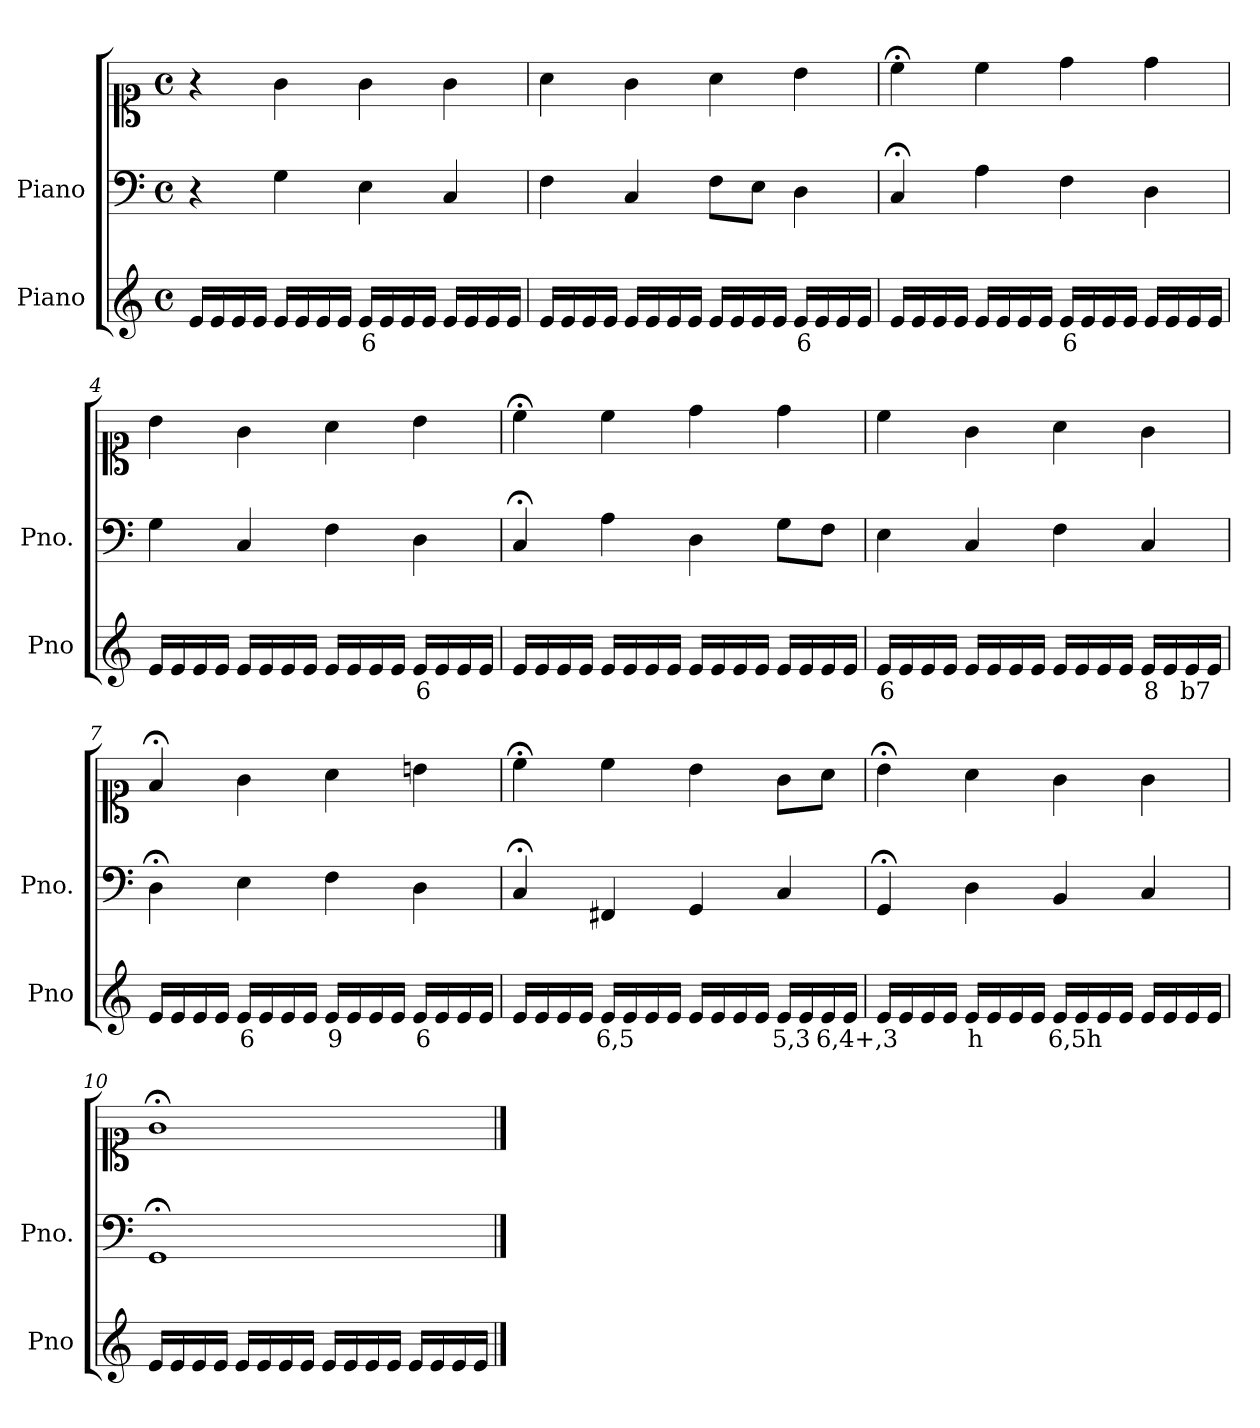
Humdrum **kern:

**kern	**text	**kern	**kern
*part2	*part2	*part1	*part1
*staff3	*staff3	*staff2	*staff1
*I"Piano	*	*I"Piano	*
*I'Pno	*	*I'Pno.	*
*clefG2	*	*clefF4	*clefC1
*k[]	*	*k[]	*k[]
*M4/4	*	*M4/4	*M4/4
*met(c)	*	*met(c)	*met(c)
=1	=1	=1	=1
16e/LL	.	4r	4r
16e/	.	.	.
16e/	.	.	.
16e/JJ	.	.	.
16e/LL	.	4G\	4g\
16e/	.	.	.
16e/	.	.	.
16e/JJ	.	.	.
!	!LO:LY:b	!	!
16e/LL	6	4E\	4g\
16e/	.	.	.
16e/	.	.	.
16e/JJ	.	.	.
16e/LL	.	4C/	4g\
16e/	.	.	.
16e/	.	.	.
16e/JJ	.	.	.
=2	=2	=2	=2
16e/LL	.	4F\	4a\
16e/	.	.	.
16e/	.	.	.
16e/JJ	.	.	.
16e/LL	.	4C/	4g\
16e/	.	.	.
16e/	.	.	.
16e/JJ	.	.	.
16e/LL	.	8F\L	4a\
16e/	.	.	.
16e/	.	8E\J	.
16e/JJ	.	.	.
!	!LO:LY:b	!	!
16e/LL	6	4D\	4b\
16e/	.	.	.
16e/	.	.	.
16e/JJ	.	.	.
=3	=3	=3	=3
16e/LL	.	4C;</	4cc;<\
16e/	.	.	.
16e/	.	.	.
16e/JJ	.	.	.
16e/LL	.	4A\	4cc\
16e/	.	.	.
16e/	.	.	.
16e/JJ	.	.	.
!	!LO:LY:b	!	!
16e/LL	6	4F\	4dd\
16e/	.	.	.
16e/	.	.	.
16e/JJ	.	.	.
16e/LL	.	4D\	4dd\
16e/	.	.	.
16e/	.	.	.
16e/JJ	.	.	.
=4	=4	=4	=4
16e/LL	.	4G\	4b\
16e/	.	.	.
16e/	.	.	.
16e/JJ	.	.	.
16e/LL	.	4C/	4g\
16e/	.	.	.
16e/	.	.	.
16e/JJ	.	.	.
16e/LL	.	4F\	4a\
16e/	.	.	.
16e/	.	.	.
16e/JJ	.	.	.
!	!LO:LY:b	!	!
16e/LL	6	4D\	4b\
16e/	.	.	.
16e/	.	.	.
16e/JJ	.	.	.
=5	=5	=5	=5
16e/LL	.	4C;</	4cc;<\
16e/	.	.	.
16e/	.	.	.
16e/JJ	.	.	.
16e/LL	.	4A\	4cc\
16e/	.	.	.
16e/	.	.	.
16e/JJ	.	.	.
16e/LL	.	4D\	4dd\
16e/	.	.	.
16e/	.	.	.
16e/JJ	.	.	.
16e/LL	.	8G\L	4dd\
16e/	.	.	.
16e/	.	8F\J	.
16e/JJ	.	.	.
=6	=6	=6	=6
!	!LO:LY:b	!	!
16e/LL	6	4E\	4cc\
16e/	.	.	.
16e/	.	.	.
16e/JJ	.	.	.
16e/LL	.	4C/	4g\
16e/	.	.	.
16e/	.	.	.
16e/JJ	.	.	.
16e/LL	.	4F\	4a\
16e/	.	.	.
16e/	.	.	.
16e/JJ	.	.	.
!	!LO:LY:b	!	!
16e/LL	8	4C/	4g\
16e/	.	.	.
!	!LO:LY:b	!	!
16e/	b7	.	.
16e/JJ	.	.	.
=7	=7	=7	=7
16e/LL	.	4D;<\	4f;</
16e/	.	.	.
16e/	.	.	.
16e/JJ	.	.	.
!	!LO:LY:b	!	!
16e/LL	6	4E\	4g\
16e/	.	.	.
16e/	.	.	.
16e/JJ	.	.	.
!	!LO:LY:b	!	!
16e/LL	9	4F\	4a\
16e/	.	.	.
16e/	.	.	.
16e/JJ	.	.	.
!	!LO:LY:b	!	!
16e/LL	6	4D\	4bn\
16e/	.	.	.
16e/	.	.	.
16e/JJ	.	.	.
=8	=8	=8	=8
16e/LL	.	4C;</	4cc;<\
16e/	.	.	.
16e/	.	.	.
16e/JJ	.	.	.
!	!LO:LY:b	!	!
16e/LL	6,5	4FF#X/	4cc\
16e/	.	.	.
16e/	.	.	.
16e/JJ	.	.	.
16e/LL	.	4GG/	4b\
16e/	.	.	.
16e/	.	.	.
16e/JJ	.	.	.
!	!LO:LY:b	!	!
16e/LL	5,3	4C/	8g\L
16e/	.	.	.
!	!LO:LY:b	!	!
16e/	6,4+,3	.	8a\J
16e/JJ	.	.	.
=9	=9	=9	=9
16e/LL	.	4GG;</	4b;<\
16e/	.	.	.
16e/	.	.	.
16e/JJ	.	.	.
!	!LO:LY:b	!	!
16e/LL	h	4D\	4a\
16e/	.	.	.
16e/	.	.	.
16e/JJ	.	.	.
!	!LO:LY:b	!	!
16e/LL	6,5h	4BB/	4g\
16e/	.	.	.
16e/	.	.	.
16e/JJ	.	.	.
16e/LL	.	4C/	4g\
16e/	.	.	.
16e/	.	.	.
16e/JJ	.	.	.
=10	=10	=10	=10
16e/LL	.	1GG;<	1g;<
16e/	.	.	.
16e/	.	.	.
16e/JJ	.	.	.
16e/LL	.	.	.
16e/	.	.	.
16e/	.	.	.
16e/JJ	.	.	.
16e/LL	.	.	.
16e/	.	.	.
16e/	.	.	.
16e/JJ	.	.	.
16e/LL	.	.	.
16e/	.	.	.
16e/	.	.	.
16e/JJ	.	.	.
==	==	==	==
*-	*-	*-	*-
